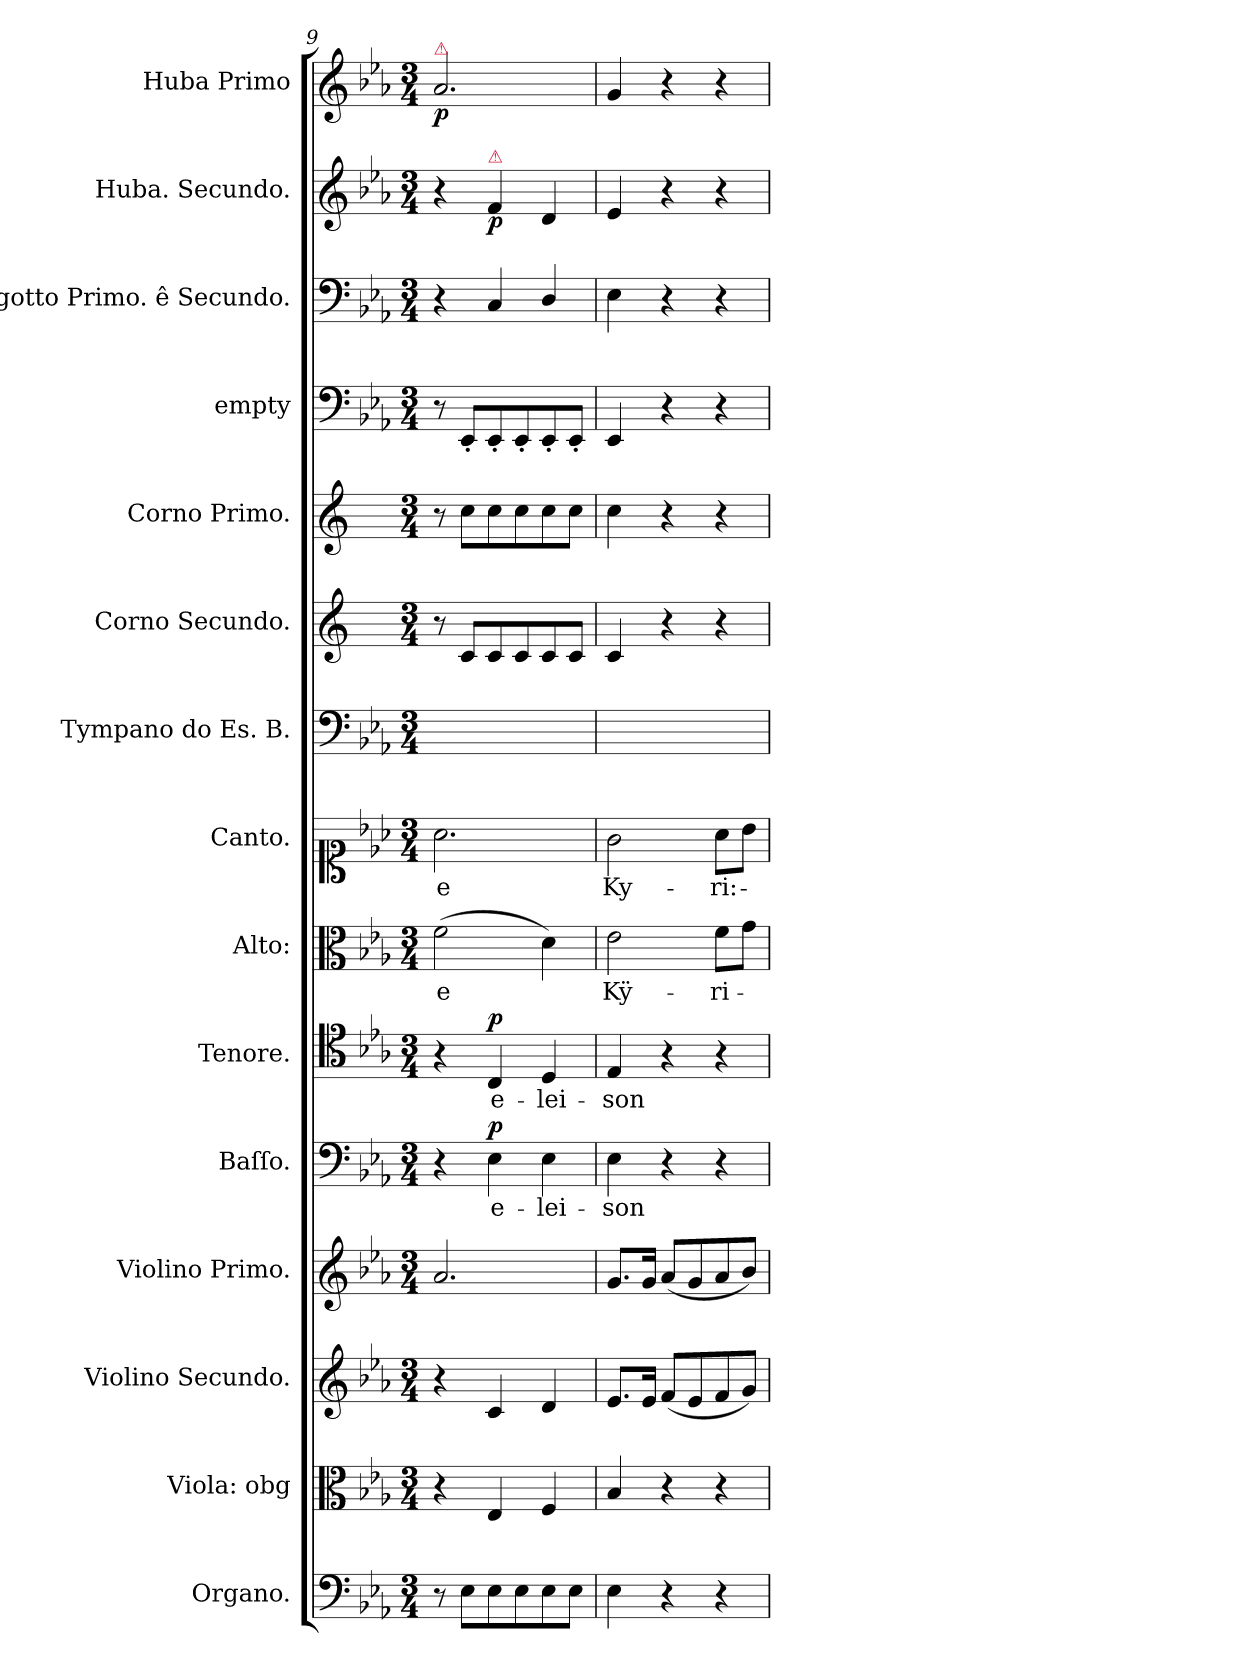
**kern	**kern	**kern	**kern	**kern	**text	**dynam	**kern	**text	**dynam	**kern	**text	**kern	**text	**kern	**kern	**kern	**kern	**kern	**kern	**dynam	**kern	**dynam
*part15	*part14	*part13	*part12	*part11	*part11	*part11	*part10	*part10	*part10	*part9	*part9	*part8	*part8	*part7	*part6	*part5	*part4	*part3	*part2	*part2	*part1	*part1
*staff15	*staff14	*staff13	*staff12	*staff11	*staff11	*staff11	*staff10	*staff10	*staff10	*staff9	*staff9	*staff8	*staff8	*staff7	*staff6	*staff5	*staff4	*staff3	*staff2	*staff2	*staff1	*staff1
*I"Organo.	*I"Viola: obg	*I"Violino Secundo.	*I"Violino Primo.	*I"Baſſo.	*	*	*I"Tenore.	*	*	*I"Alto:	*	*I"Canto.	*	*I"Tympano do Es. B.	*I"Corno Secundo.	*I"Corno Primo.	*I"empty	*I"Fagotto Primo. ê Secundo.	*I"Huba. Secundo.	*	*I"Huba Primo	*
*I'org	*I'vla	*	*I'vl I	*I'B	*	*	*I'T	*	*	*I'A	*	*I'C	*	*	*	*I'cor I	*	*	*	*	*	*
*clefF4	*clefC3	*clefG2	*clefG2	*clefF4	*	*	*clefC4	*	*	*clefC3	*	*clefC1	*	*clefF4	*clefG2	*clefG2	*clefF4	*clefF4	*clefG2	*	*clefG2	*
*	*	*	*	*	*	*	*	*	*	*	*	*	*	*	*ITrd5c9	*ITrd5c9	*	*	*	*	*	*
*k[b-e-a-]	*k[b-e-a-]	*k[b-e-a-]	*k[b-e-a-]	*k[b-e-a-]	*	*	*k[b-e-a-]	*	*	*k[b-e-a-]	*	*k[b-e-a-]	*	*k[b-e-a-]	*k[b-e-a-]	*k[b-e-a-]	*k[b-e-a-]	*k[b-e-a-]	*k[b-e-a-]	*	*k[b-e-a-]	*
*E-:	*E-:	*E-:	*E-:	*E-:	*	*	*E-:	*	*	*E-:	*	*E-:	*	*E-:	*E-:	*E-:	*E-:	*E-:	*E-:	*	*E-:	*
*M3/4	*M3/4	*M3/4	*M3/4	*M3/4	*	*	*M3/4	*	*	*M3/4	*	*M3/4	*	*M3/4	*M3/4	*M3/4	*M3/4	*M3/4	*M3/4	*	*M3/4	*
=9	=9	=9	=9	=9	=9	=9	=9	=9	=9	=9	=9	=9	=9	=9	=9	=9	=9	=9	=9	=9	=9	=9
!	!	!	!	!	!	!	!	!	!	!	!	!	!	!	!	!	!	!	!	!	!LO:TX:a:color=crimson:t=⚠	!
8r	4r	4r	2.a-/	4r	.	.	4r	.	.	(>2f\	-e	2.a-\	-e	2.ryy	8r	8r	8r	4r	4r	.	2.a-/	p
8E-\L	.	.	.	.	.	.	.	.	.	.	.	.	.	.	8E-/L	8e-\L	8EE-'</L	.	.	.	.	.
!	!	!	!	!	!	!	!	!	!	!	!	!	!	!	!	!	!	!	!LO:TX:a:color=crimson:t=⚠	!	!	!
!	!	!	!	!	!LO:LY:i	!LO:DY:a	!	!	!LO:DY:a	!	!	!	!	!	!	!	!	!	!	!	!	!
8E-\	4E-/	4c/	.	4E-\	e-	p	4C/	e-	p	.	.	.	.	.	8E-/	8e-\	8EE-'</	4C/	4f/	p	.	.
8E-\	.	.	.	.	.	.	.	.	.	.	.	.	.	.	8E-/	8e-\	8EE-'</	.	.	.	.	.
!	!	!	!	!	!LO:LY:i	!	!	!	!	!	!	!	!	!	!	!	!	!	!	!	!	!
8E-\	4F/	4d/	.	4E-\	-lei-	.	4D/	-lei-	.	4d\)	.	.	.	.	8E-/	8e-\	8EE-'</	4D/	4d/	.	.	.
8E-\J	.	.	.	.	.	.	.	.	.	.	.	.	.	.	8E-/J	8e-\J	8EE-'</J	.	.	.	.	.
=10	=10	=10	=10	=10	=10	=10	=10	=10	=10	=10	=10	=10	=10	=10	=10	=10	=10	=10	=10	=10	=10	=10
!	!	!	!	!	!LO:LY:i	!	!	!	!	!	!	!	!LO:LY:i	!	!	!	!	!	!	!	!	!
4E-\	4B-/	8.e-/L	8.g/L	4E-\	-son	.	4E-/	-son	.	2e-\	Kÿ-	2g\	Ky-	2.ryy	4E-/	4e-\	4EE-/	4E-\	4e-/	.	4g/	.
.	.	16e-/Jk	16g/Jk	.	.	.	.	.	.	.	.	.	.	.	.	.	.	.	.	.	.	.
4r	4r	(<8f/L	(<8a-/L	4r	.	.	4r	.	.	.	.	.	.	.	4r	4r	4r	4r	4r	.	4r	.
.	.	8e-/	8g/	.	.	.	.	.	.	.	.	.	.	.	.	.	.	.	.	.	.	.
!	!	!	!	!	!	!	!	!	!	!	!	!	!LO:LY:i	!	!	!	!	!	!	!	!	!
4r	4r	8f/	8a-/	4r	.	.	4r	.	.	8f\L	-ri-	8a-\L	-ri:-	.	4r	4r	4r	4r	4r	.	4r	.
.	.	8g/J)	8b-/J)	.	.	.	.	.	.	8g\J	.	8b-\J	.	.	.	.	.	.	.	.	.	.
=	=	=	=	=	=	=	=	=	=	=	=	=	=	=	=	=	=	=	=	=	=	=
*-	*-	*-	*-	*-	*-	*-	*-	*-	*-	*-	*-	*-	*-	*-	*-	*-	*-	*-	*-	*-	*-	*-
